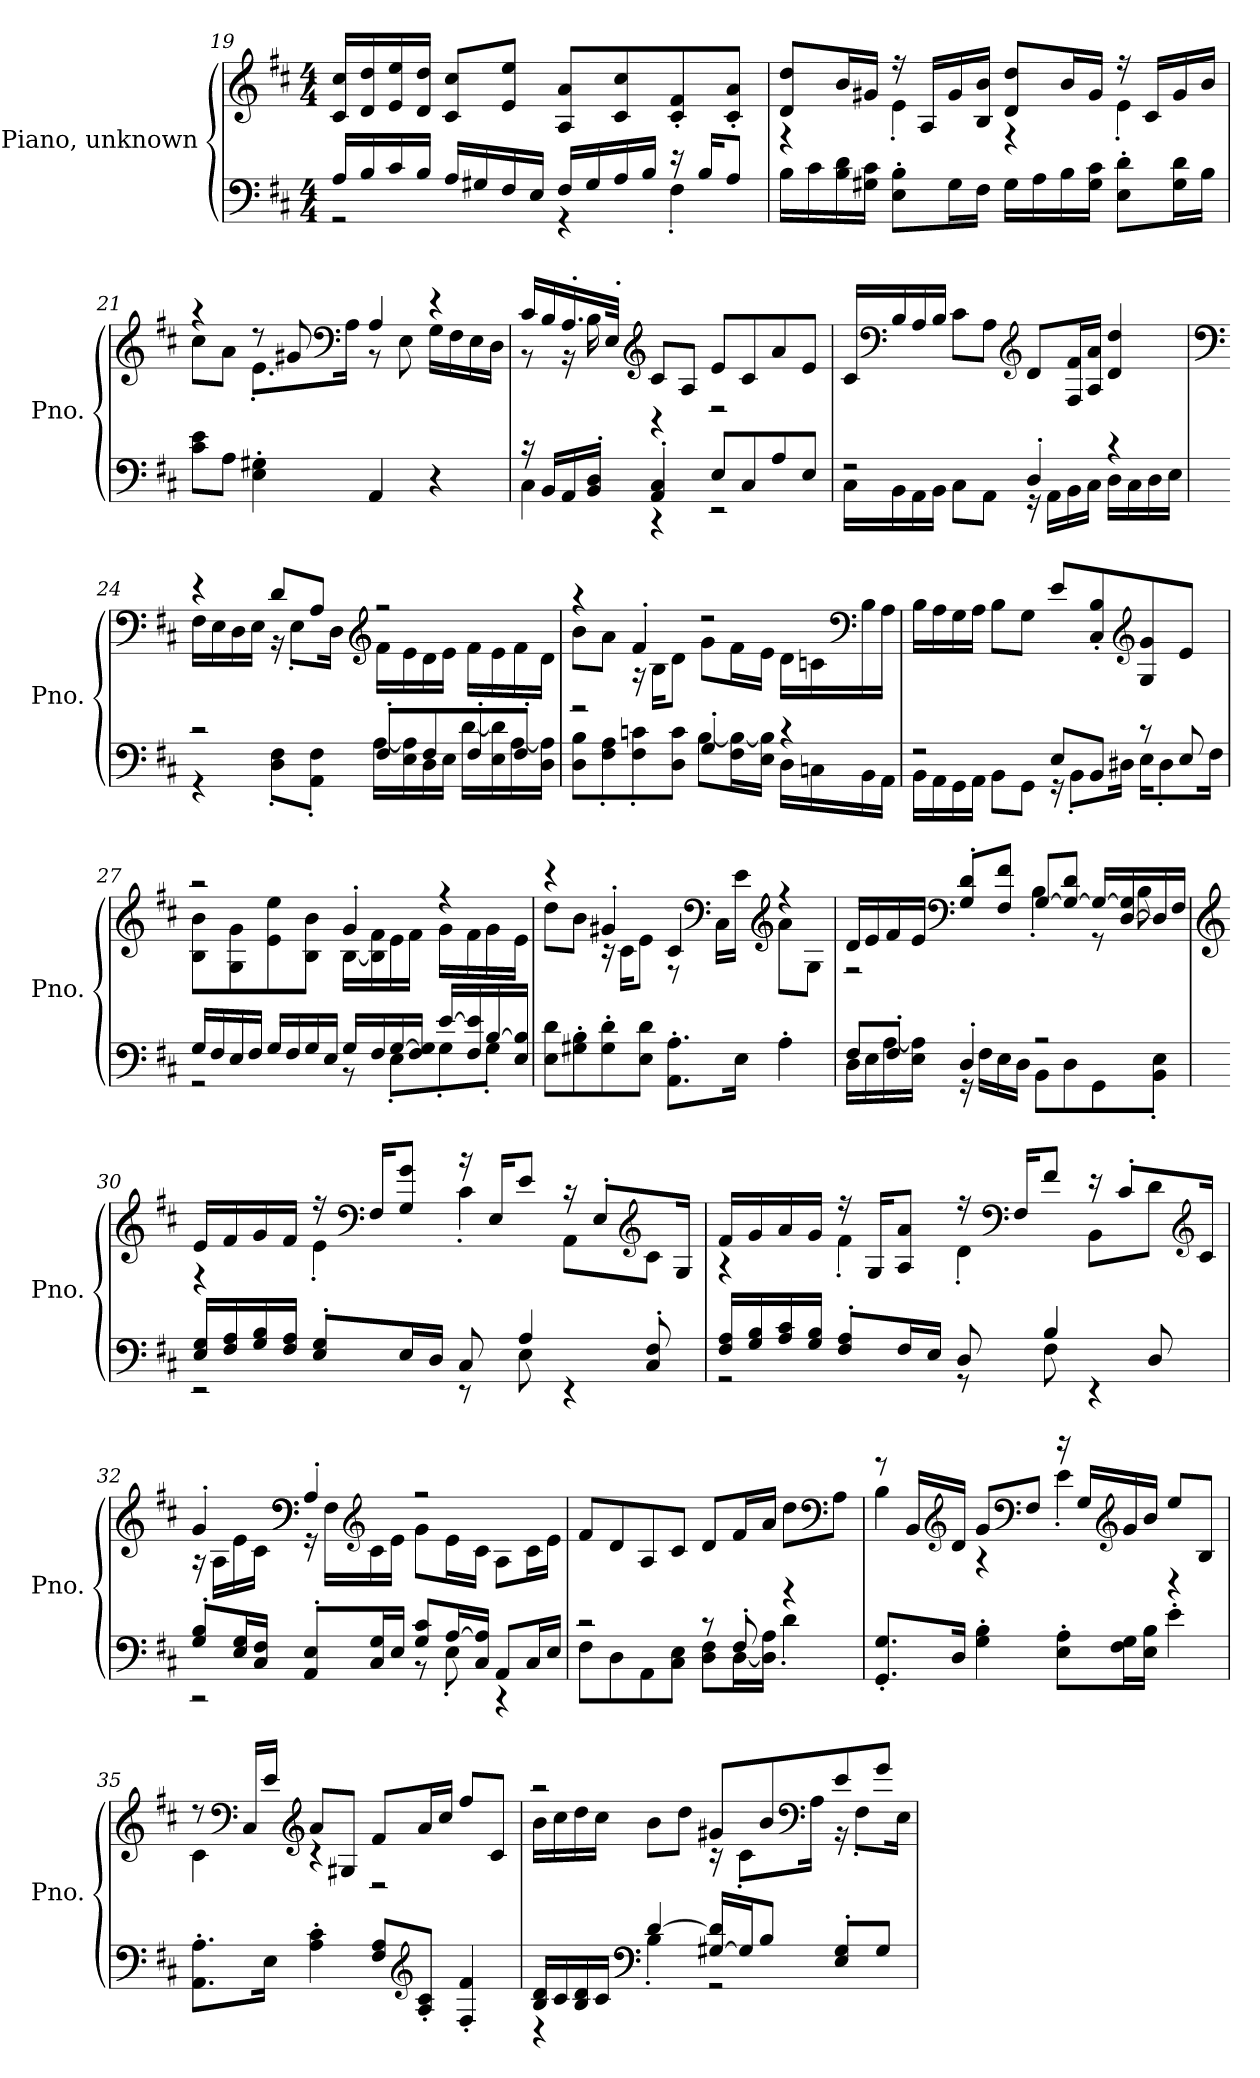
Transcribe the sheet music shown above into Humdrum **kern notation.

**kern	**kern
*part1	*part1
*staff2	*staff1
*I"Piano, unknown	*
*I'Pno.	*
!!LO:LB:g=z
*clefF4	*clefG2
*k[f#c#]	*k[f#c#]
*M4/4	*M4/4
=19	=19
*^	*
16A/LL	2r	16c#/ 16cc#/LL
16B/	.	16d/ 16dd/
16c#/	.	16e/ 16ee/
16B/JJ	.	16d/ 16dd/JJ
16A/LL	.	8c#/ 8cc#/L
16G#X/	.	.
16F#/	.	8e/ 8ee/J
16E/JJ	.	.
16F#/LL	4r	8A/ 8a/L
16G#/	.	.
16A/	.	8c#/ 8cc#/
16B/JJ	.	.
16r	4F#'\	8c#/' 8f#/'
16B/KL	.	.
8A/J	.	8c#/' 8a/'J
*v	*v	*
=20	=20
*	*^
16B\LL	8d/ 8dd/L	4r
16c#\	.	.
16B\ 16d\	16b/L	.
16G#X\ 16c#\JJ	16g#X/JJ	.
8E\' 8B\'L	16r	4e'\
.	16A/LL	.
16G#\L	16g#/	.
16F#\JJ	16B/ 16b/JJ	.
16G#\LL	8d/ 8dd/L	4r
16A\	.	.
16B\	16b/L	.
16G#\ 16c#\JJ	16g#/JJ	.
8E\' 8d\'L	16r	4e'\
.	16c#/LL	.
16G#\ 16d\L	16g#/	.
16B\JJ	16b/JJ	.
!!LO:LB:g=z	!!
=21	=21	=21
8c#\ 8e\L	4r	8cc#\L
8A\J	.	8a\J
4E\' 4G#X\'	8r	8.e'\L
.	8g#X/	.
*	*clefF4	*
.	.	16A\Jk
4AA/	4A/	8r
.	.	8E\
4r	4r	16G\LL
.	.	16F#\
.	.	16E\
.	.	16D\JJ
=22	=22	=22
*^	*	*
16r	4C#\	16c#/LL	8r
16BB/LL	.	16B/	.
16AA/	.	16.A'/	16r
16BB/' 16D/'JJ	.	.	16B\
.	.	32E'/JJk	.
*	*	*clefG2	*
4AA/' 4C#/'	4r	8c#/L	4r
.	.	8A/J	.
8E/L	2r	8e/L	2r
8C#/	.	8c#/	.
8A/	.	8a/	.
8E/J	.	8e/J	.
*	*	*v	*v
!!LO:LB:g=z
=23	=23	=23
2r	16C#\LL	16c#/LL
*	*	*clefF4
.	16BB\	16B/
.	16AA\	16A/
.	16BB\JJ	16B/JJ
.	8C#\L	8c#\L
.	8AA\J	8A\J
*	*	*clefG2
4D'/	16r	8d/L
.	16AA\LL	.
.	16BB\	16F#/ 16f#/L
.	16C#\JJ	16A/ 16a/JJ
4r	16D\LL	4d/ 4dd/
.	16C#\	.
.	16D\	.
.	16E\JJ	.
=24	=24	=24
*	*	*clefF4
*	*	*^
2r	4r	4r	16F#\LL
.	.	.	16E\
.	.	.	16D\
.	.	.	16E\JJ
.	8D\' 8F#\'L	8d/L	16r
.	.	.	8E'\L
.	8AA\' 8F#\'J	8A/J	.
.	.	.	16D\Jk
*	*	*clefG2	*
8F#'/L	[16A\LL	2r	16f#\LL
.	16E\ 16A\]	.	16e\
8F#/	16D\	.	16d\
.	16E\JJ	.	16e\JJ
8F#'/	[16d\LL	.	16f#\LL
.	16E\ 16d\]	.	16e\
8F#'/J	[16A\	.	16f#\
.	16D\ 16A\]JJ	.	16d\JJ
!!LO:LB:g=z	!!
=25	=25	=25	=25
2r	8D\ 8B\L	4r	8b\L
.	8F#\' 8A\'	.	8a\J
.	8F#\' 8cn\'	4f#'/	16r
.	.	.	16B\KL
.	8D\ 8c\J	.	8d\J
4G'/	[8B\L	2r	8g\L
.	16F#\ 16B\_L	.	16f#\L
.	16E\ 16B\]JJ	.	16e\JJ
4r	16D\LL	.	16d\LL
.	16Cn\	.	16cn\
*	*	*clefF4	*
.	16BB\	.	16B\
.	16AA\JJ	.	16A\JJ
*	*	*v	*v
=26	=26	=26
2r	16BB\LL	16B\LL
.	16AA\	16A\
.	16GG\	16G\
.	16AA\JJ	16A\JJ
.	8BB\L	8B\L
.	8GG\J	8G\J
8E/L	16r	8e/L
.	8BB'\L	.
8BB/J	.	8C#/' 8B/'
.	16D#X\Jk	.
*	*	*clefG2
8r	16E\KL	8G/ 8g/
.	8D#'\	.
8E/	.	8e/J
.	16F#\Jk	.
!!LO:LB:g=z
=27	=27	=27
*	*	*^
16G/LL	2r	2r	8B\ 8b\L
16F#/	.	.	.
16E/	.	.	8G\ 8g\
16F#/JJ	.	.	.
16G/LL	.	.	8e\ 8ee\
16F#/	.	.	.
16G/	.	.	8B\ 8b\J
16E/JJ	.	.	.
16G/LL	8r	4g'/	[16B\LL
16F#/	.	.	16B\] 16f#\
[16G/	8E'\L	.	16e\
16F#/ 16G/]JJ	.	.	16f#\JJ
[16e/LL	8G'\	4r	16g\LL
16F#/ 16e/]	.	.	16f#\
[16B/	8G'\J	.	16g\
16E/ 16B/]JJ	.	.	16e\JJ
*v	*v	*	*
=28	=28	=28
8E\ 8d\L	4r	8dd\L
8G#X\' 8B\'	.	8b\J
8G#\' 8d\'	4g#X'/	16r
.	.	16c#\KL
8E\ 8d\J	.	8e\J
8.AA\' 8.A\'L	4c#/	8r
*	*clefF4	*
.	.	16C#\LL
16E\Jk	.	16e\JJ
*	*clefG2	*
4A'\	4r	8a\L
.	.	8G\J
!!LO:PB:g=z	!!
=29	=29	=29
*^	*	*
8F#/L	16D\LL	16d/LL	2r
.	16E\	16e/	.
8F#'/J	[16A\	16f#/	.
.	16E\ 16A\]JJ	16e/JJ	.
*	*	*clefF4	*
4D'/	16r	8G/' 8d/'L	.
.	16F#\LL	.	.
.	16E\	8F#/ 8f#/J	.
.	16D\JJ	.	.
2r	8BB\L	[8G/L	4B'\
.	8D\	8G/_ 8d/J	.
.	8GG\	16G/LL_	8r
.	.	[16D/ 16G/]	.
.	8BB\' 8E\'J	16D/]	8B\
.	.	16F#/JJ	.
=30	=30	=30	=30
*	*	*clefG2	*
16E/ 16G/LL	2r	16e/LL	4r
16F#/ 16A/	.	16f#/	.
16G/ 16B/	.	16g/	.
16F#/ 16A/JJ	.	16f#/JJ	.
8E/' 8G/'L	.	16r	4e'\
*	*	*clefF4	*
.	.	16F#/KL	.
16E/L	.	8G/ 8g/J	.
16D/JJ	.	.	.
8C#/	8r	16r	4c#'\
.	.	16E/KL	.
4A/	8E\	8e/J	.
.	4r	16r	8AA\L
.	.	8E'/L	.
*	*	*clefG2	*
8C#/' 8F#/'	.	.	8c#\J
.	.	16G/Jk	.
!!LO:LB:g=z	!!
=31	=31	=31	=31
16F#/ 16A/LL	2r	16f#/LL	4r
16G/ 16B/	.	16g/	.
16A/ 16c#/	.	16a/	.
16G/ 16B/JJ	.	16g/JJ	.
8F#/' 8A/'L	.	16r	4f#'\
.	.	16G/KL	.
16F#/L	.	8A/ 8a/J	.
16E/JJ	.	.	.
8D/	8r	16r	4d'\
*	*	*clefF4	*
.	.	16F#/KL	.
4B/	8F#\	8f#/J	.
.	4r	16r	8BB\L
.	.	8c#'/L	.
8D/	.	.	8d\J
*	*	*clefG2	*
.	.	16c#/Jk	.
=32	=32	=32	=32
8G/' 8B/'L	2r	4g'/	16r
.	.	.	16A\LL
16E/ 16G/L	.	.	16e\
16C#/ 16F#/JJ	.	.	16c#\JJ
*	*	*clefF4	*
8AA/' 8E/'L	.	4A'/	16r
.	.	.	16F#\LL
*	*	*clefG2	*
16C#/ 16G/L	.	.	16c#\
16E/JJ	.	.	16e\JJ
8G/ 8c#/L	8r	2r	8g\L
[16A/L	8E'\	.	16e\L
16C#/ 16A/]JJ	.	.	16c#\JJ
8AA/L	4r	.	8A\L
16C#/L	.	.	16c#\L
16E/JJ	.	.	16e\JJ
*	*	*v	*v
!!LO:LB:g=z
=33	=33	=33
2r	8F#\L	8f#/L
.	8D\	8d/
.	8AA\	8A/
.	8C#\ 8E\J	8c#/J
8r	8D\ 8F#\L	8d/L
8F#'/	[16D\L	16f#/L
.	16D\] 16A\JJ	16a/JJ
4r	4d'\	8dd\L
*	*	*clefF4
.	.	8A\J
*v	*v	*
=34	=34
*	*^
8.GG/' 8.G/'L	8r	4B\
.	16BB/LL	.
*	*clefG2	*
16D/Jk	16d/JJ	.
4G\' 4B\'	8g/L	4r
*	*clefF4	*
.	8F#/J	.
8E\' 8A\'L	16r	4e'\
.	16G/LL	.
*	*clefG2	*
16F#\ 16G\L	16g/	.
16E\ 16B\JJ	16b/JJ	.
4e'\	8ee/L	4r
.	8B/J	.
!!LO:LB:g=z	!!
=35	=35	=35
8.AA\' 8.A\'L	8r	4c#\
*	*clefF4	*
.	16C#/LL	.
16E\Jk	16e/JJ	.
*	*clefG2	*
4A\' 4c#\'	8a/L	4r
.	8G#X/J	.
8F#/ 8A/L	8f#/L	2r
*clefG2	*	*
8A/' 8c#/'J	16a/L	.
.	16cc#/JJ	.
4F#/' 4f#/'	8ff#/L	.
.	8c#/J	.
=36	=36	=36
*^	*	*
16B/ 16d/LL	4r	2r	16b\LL
16c#/	.	.	16cc#\
16B/ 16d/	.	.	16dd\
16c#/JJ	.	.	16cc#\JJ
*clefF4	*	*	*
[4d/	4B'\	.	8b\L
.	.	.	8dd\J
[16G#X/ 16d/]LL	2r	8g#X/L	16r
16G#/J]	.	.	8c#'\L
8B/J	.	8b/	.
*	*	*clefF4	*
.	.	.	16A\Jk
8E/' 8G#/'L	.	8e/	16r
.	.	.	8F#'\L
8G#/J	.	8g#/J	.
.	.	.	16E\Jk
*v	*v	*	*
*	*v	*v
=	=
*-	*-
